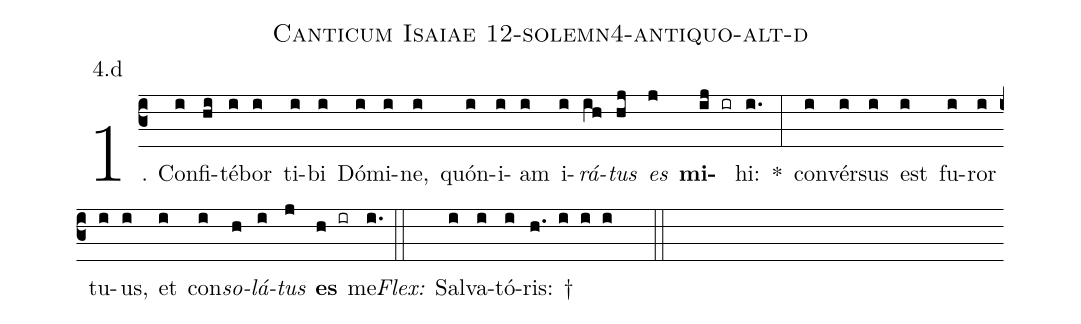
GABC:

name: Canticum Isaiae 12-solemn4-antiquo-alt-d;
annotation: 4.d;
%%
(c3)1. Con(i)fi(hi)té(i)bor(i) ti(i)bi(i) Dó(i)mi(i)ne,(i) quón(i)i(i)am(i) i(i)<i>rá</i>(ih)<i>tus</i>(hj) <i>es</i>(j) <b>mi</b>(ij ir)hi:(i.) *(:) con(i)vér(i)sus(i) est(i) fu(i)ror(i) tu(i)us,(i) et(i) con(i)<i>so</i>(h)<i>lá</i>(i)<i>tus</i>(j) <b>es</b>(h ir) me.(i.) (::)
<i>Flex:</i>()  Sal(i)va(i)tó(i)ris: †(h. i i i  ::)
